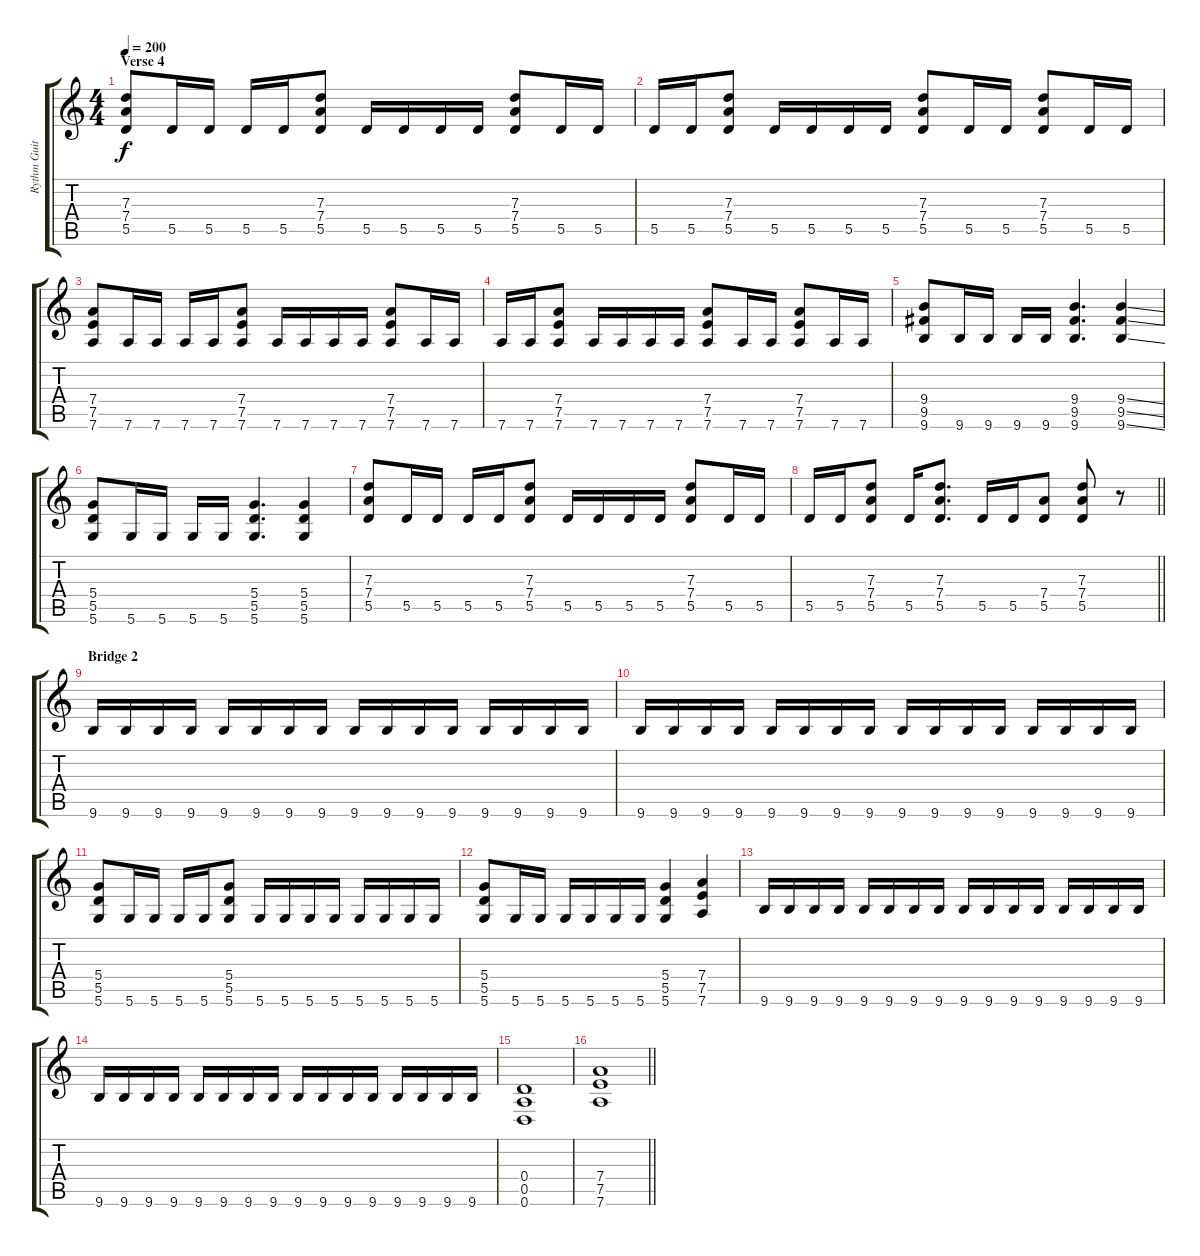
\track ("Rythm Guitar" "Rythm Guit") {instrument distortionguitar}
\staff {score tabs}
\tuning (E4 B3 G3 D3 A2 D2) {hide}
\ts (4 4)
\section ("" "Verse 4")
\tempo 200
\clef g2
\ks c
(7.3 7.4 5.5).8{dy f} 5.5.16 5.5.16 5.5.16 5.5.16 (7.3 7.4 5.5).8 5.5.16 5.5.16 5.5.16 5.5.16 (7.3 7.4 5.5).8 5.5.16 5.5.16 |
5.5.16 5.5.16 (7.3 7.4 5.5).8 5.5.16 5.5.16 5.5.16 5.5.16 (7.3 7.4 5.5).8 5.5.16 5.5.16 (7.3 7.4 5.5).8 5.5.16 5.5.16 |
(7.4 7.5 7.6).8 7.6.16 7.6.16 7.6.16 7.6.16 (7.4 7.5 7.6).8 7.6.16 7.6.16 7.6.16 7.6.16 (7.4 7.5 7.6).8 7.6.16 7.6.16 |
7.6.16 7.6.16 (7.4 7.5 7.6).8 7.6.16 7.6.16 7.6.16 7.6.16 (7.4 7.5 7.6).8 7.6.16 7.6.16 (7.4 7.5 7.6).8 7.6.16 7.6.16 |
(9.4 9.5 9.6).8 9.6.16 9.6.16 9.6.16 9.6.16 (9.4 9.5 9.6).4{d} (9.4{ss} 9.5{ss} 9.6{ss}).4 |
(5.4 5.5 5.6).8 5.6.16 5.6.16 5.6.16 5.6.16 (5.4 5.5 5.6).4{d} (5.4 5.5 5.6).4 |
(7.3 7.4 5.5).8 5.5.16 5.5.16 5.5.16 5.5.16 (7.3 7.4 5.5).8 5.5.16 5.5.16 5.5.16 5.5.16 (7.3 7.4 5.5).8 5.5.16 5.5.16 |
\barLineRight lightlight
5.5.16 5.5.16 (7.3 7.4 5.5).8 5.5.16 (7.3 7.4 5.5).8{d} 5.5.16 5.5.16 (7.4 5.5).8 (7.3 7.4 5.5).8 r.8 |
\section ("" "Bridge 2")
9.6.16 9.6.16 9.6.16 9.6.16 9.6.16 9.6.16 9.6.16 9.6.16 9.6.16 9.6.16 9.6.16 9.6.16 9.6.16 9.6.16 9.6.16 9.6.16 |
9.6.16 9.6.16 9.6.16 9.6.16 9.6.16 9.6.16 9.6.16 9.6.16 9.6.16 9.6.16 9.6.16 9.6.16 9.6.16 9.6.16 9.6.16 9.6.16 |
(5.4 5.5 5.6).8 5.6.16 5.6.16 5.6.16 5.6.16 (5.4 5.5 5.6).8 5.6.16 5.6.16 5.6.16 5.6.16 5.6.16 5.6.16 5.6.16 5.6.16 |
(5.4 5.5 5.6).8 5.6.16 5.6.16 5.6.16 5.6.16 5.6.16 5.6.16 (5.4 5.5 5.6).4 (7.4 7.5 7.6).4 |
9.6.16 9.6.16 9.6.16 9.6.16 9.6.16 9.6.16 9.6.16 9.6.16 9.6.16 9.6.16 9.6.16 9.6.16 9.6.16 9.6.16 9.6.16 9.6.16 |
9.6.16 9.6.16 9.6.16 9.6.16 9.6.16 9.6.16 9.6.16 9.6.16 9.6.16 9.6.16 9.6.16 9.6.16 9.6.16 9.6.16 9.6.16 9.6.16 |
(0.4 0.5 0.6).1 |
\barLineRight lightlight
(7.4 7.5 7.6).1
